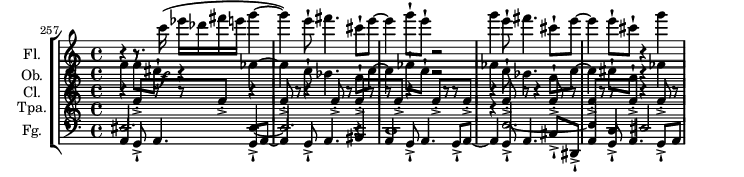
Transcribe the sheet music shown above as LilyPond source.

\version "2.10.33"

\include "../config/lib.ly"

#(set-global-staff-size 12.5)

global = {
  \time 4/4
  \set Score.currentBarNumber = #257
  \bar ""
  \bracketUp
}

flauta = {
  \relative c'' {
    r4 r8. c'16\f( ees des fis e g4~
    g4) e8\st fis4. cis8\st e~
    e4 g8\st e\st r2
    g4 e8\st fis4. cis8\st e~
    e4 e8\st cis\st r4 g'~
  }
}

oboe = {
  \relative c'' {
    e4 e8\st cis\st r4 ees4~
    ees4 c8\st bes4. a8\st c~
    c4 ees8\st c\st r2
    ees4 c8\st bes4. a8\st c~
    c4 cis8\st a\st r4 ees'4~
  }
}

clarinete = {
  \relative c' {
    r4 ees8-.->[ r r ees-.->] r4
    ees8-.-> r8 r4 ees8-.-> r ees8-.->[ r
    r ees8-.->] r4 ees8-.->[ r r ees8-.->]
    r4 ees8-.-> r r4 ees8-.-> r
    %% repete padrão
    ees8-.->[ r r ees8-.->] r4 ees8-.-> r
  }
}

trompa = {
  \relative c {
    fis2. fis4~
    fis2. cis4
    e1
    r4 g2.~
    g4 e fis2
  }
}

fagote = {
  \clef bass
  \relative c {
    a4 g8->\st a4. g8->\st a~
    a4 g8->\st a4. r4
    a4 g8->\st a4. g8->\st a~
    a4 g8->\st a4. cis8->\st dis,->\st
    a'4 g8->\st a4. g8->\st a~
  }
}

\score {
  \new StaffGroup <<
    \new Staff <<
      \set Staff.instrumentName = \markup {\hcenter-in #5 "Fl."}
      \global
      \flauta
    >>
    \new Staff <<
      \set Staff.instrumentName = \markup {\hcenter-in #5 "Ob."}
      \global
      \oboe
    >>
    \new Staff <<
      \set Staff.instrumentName = \markup {\hcenter-in #5 "Cl."}
      \global
      \transpose c d {
        \clarinete
      }
    >>
    \new Staff <<
      \set Staff.instrumentName = \markup {\hcenter-in #5 "Tpa."}
      \global
      \transpose c g {
        \trompa
      }
    >>
    \new Staff <<
      \set Staff.instrumentName = \markup {\hcenter-in #5 "Fg."}
      \global
      \fagote
    >>
  >>
  \layout {
    \context {
      \Staff \consists "Horizontal_bracket_engraver"
    }
  }
}
\paper {
  paper-width = 12.6\cm
  paper-height = 3\cm
  line-width = 13.5\cm
  top-margin = -.1\cm
  left-margin = -1.2\cm
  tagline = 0
  print-page-number = #'nil
  head-separation = -1\cm
  indent = #0
}
